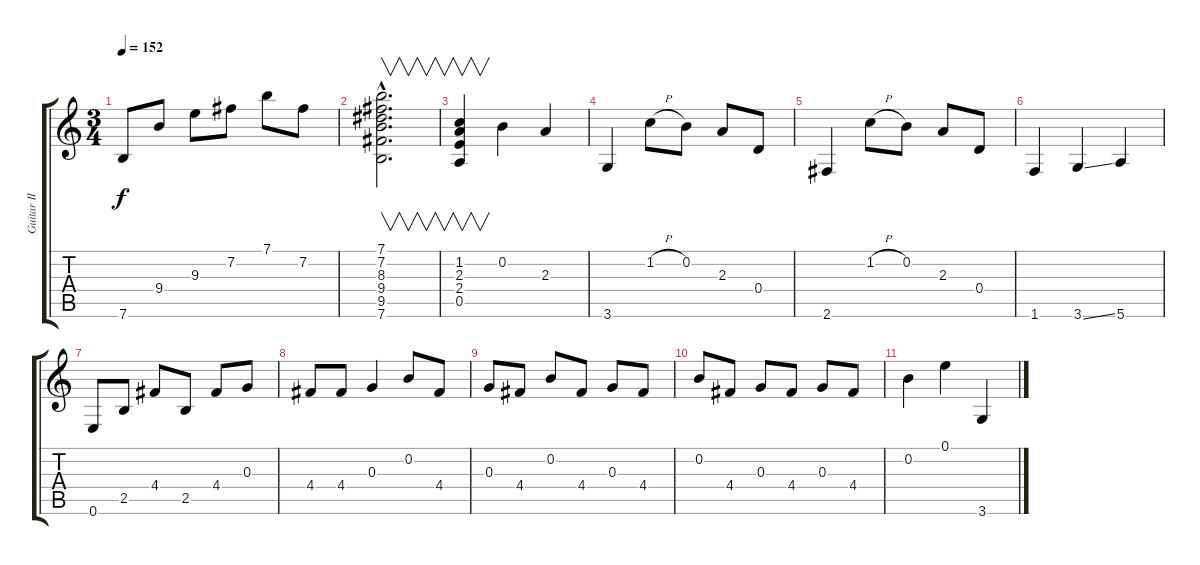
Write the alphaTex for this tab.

\track ("Guitar II" "Guitar II") {instrument acousticguitarsteel}
\staff {score tabs}
\tuning (E4 B3 G3 D3 A2 E2) {hide}
\ts (3 4)
\tempo 152
\clef g2
\ks c
7.6.8{dy f} 9.4.8 9.3.8 7.2.8 7.1.8 7.2.8 |
(7.1{hac} 7.2{hac} 8.3{hac} 9.4{hac} 9.5{hac} 7.6{hac}).2{v d} |
(1.2 2.3 2.4 0.5).4{v} 0.2.4 2.3.4 |
3.6.4 1.2{h}.8 0.2.8 2.3.8 0.4.8 |
2.6.4 1.2{h}.8 0.2.8 2.3.8 0.4.8 |
1.6.4 3.6{ss}.4 5.6.4 |
0.6.8 2.5.8 4.4.8 2.5.8 4.4.8 0.3.8 |
4.4.8 4.4.8 0.3.4 0.2.8 4.4.8 |
0.3.8 4.4.8 0.2.8 4.4.8 0.3.8 4.4.8 |
0.2.8 4.4.8 0.3.8 4.4.8 0.3.8 4.4.8 |
0.2.4 0.1.4 3.6.4
